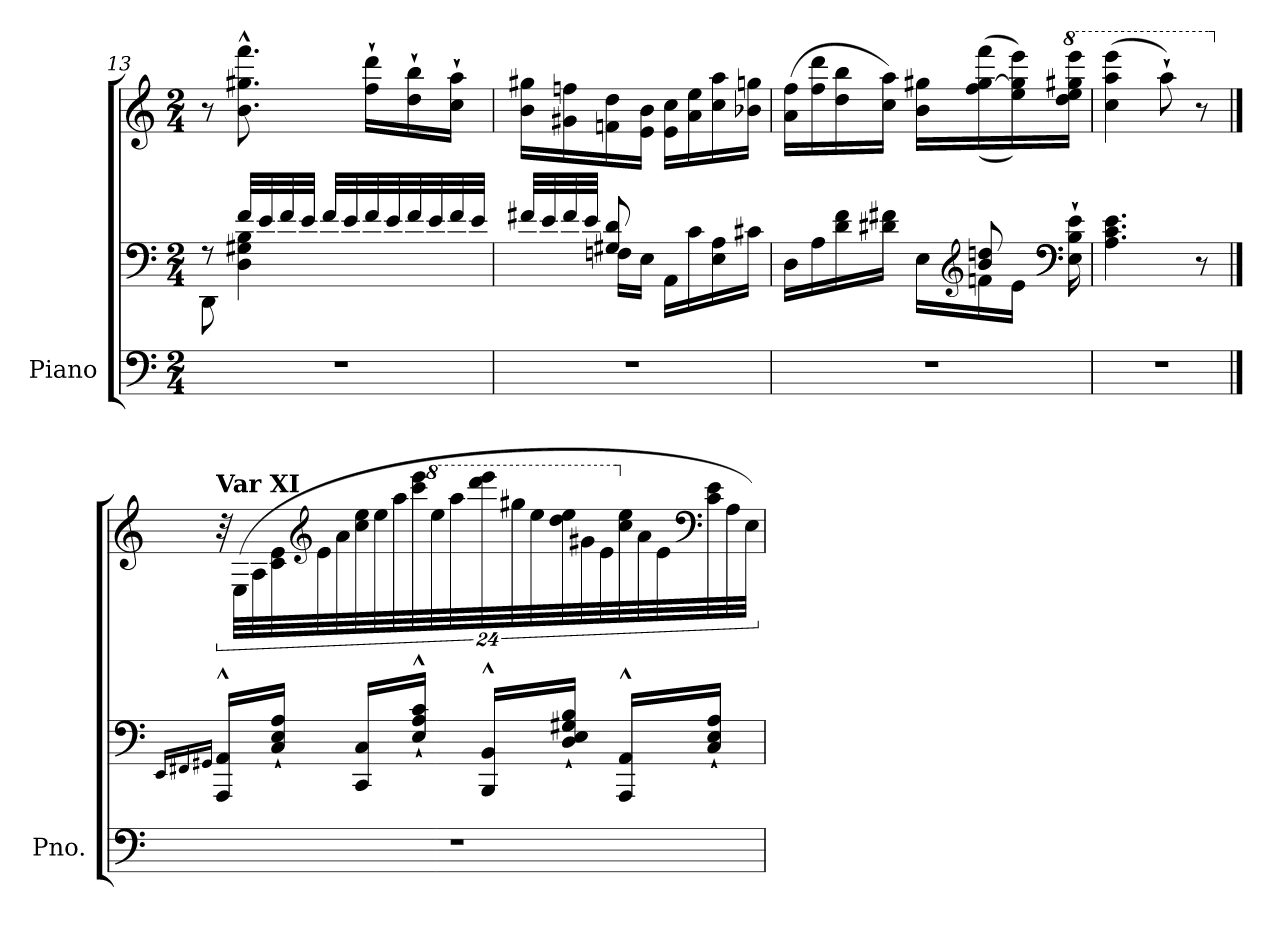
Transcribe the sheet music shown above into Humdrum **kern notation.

**kern	**kern	**kern	**dynam
*part1	*part1	*part1	*part1
*staff3	*staff2	*staff1	*staff1/2/3
*I"Piano	*	*	*
*I'Pno.	*	*	*
*clefF4	*clefF4	*clefG2	*
*k[]	*k[]	*k[]	*
*M2/4	*M2/4	*M2/4	*
=13	=13	=13	=13
*	*^	*	*
2r	8DD\	8rF	8r	.
.	32f/LLL	4D\ 4G#X\ 4B\	8.b\^^ 8.gg#X\^^ 8.fff\^^	.
.	32e/	.	.	.
.	32f/	.	.	.
.	32e/JJJ	.	.	.
.	32f/LLL	.	.	.
.	32e/	.	.	.
.	32f/	.	16ff\` 16ddd\`LL	.
.	32e/	.	.	.
.	32f/	8ryy	16dd\` 16bb\`	.
.	32e/	.	.	.
.	32f/	.	16cc\` 16aa\`JJ	.
.	32e/JJJ	.	.	.
=14	=14	=14	=14	=14
2r	32f#X/LLL	8ryy	16b\ 16gg#X\LL	.
.	32e/	.	.	.
.	32f#/	.	16g#X\ 16ffn\	.
.	32e/JJJ	.	.	.
.	8G#X/ 8d/	16Fn\LL	16fn\ 16dd\	.
.	.	16E\JJ	16e\ 16b\JJ	.
.	16AA\LL	4ryy	16e\ 16cc\LL	.
.	16c\	.	16a\ 16ee\	.
.	16E\ 16A\	.	16cc\ 16aa\	.
.	16c#X\JJ	.	16b-X\ 16ggn\JJ	.
=15	=15	=15	=15	=15
2r	16D\LL	16ryy	(>16a\ 16ff\LL	.
*	*v	*v	*	*
.	16A\	16ff\ 16ddd\	.
.	16d\ 16f\	16dd\ 16bb\	.
.	16d#X\ 16f#X\JJ	16cc\ 16aa\JJ)	.
.	16E\LL	16b\ 16gg#X\LL	.
*	*clefG2	*	*
*	*^	*	*
.	16fn\	8b/ 8ddn/	(>(<16ff\ [16gg#\ 16fff\	.
.	16e\JJ	.	16ee\ 16gg#\] 16eee\))	.
*	*clefF4	*	*	*
*	*	*	*8va	*
.	16E\` 16B\` 16e\`	16ryy	16ddd\ 16eee\ 16ggg#X\ 16eeee\JJ	.
*	*v	*v	*	*
=16	=16	=16	=16
2r	4.A\ 4.c\ 4.e\	(>4ccc\ 4aaa\ 4eeee\	.
.	.	8aaa`\)	.
.	8r	8r	.
!!LO:LB:g=z
==1	==1	==1	==1
*	*	*MM60	*
.	16qEE/LL	.	.
.	16qFF#X/	.	.
.	16qGG#X/JJ	.	.
*	*	*clefF4	*
*	*	*X8va	*
!	!	!LO:TX:a:B:t=Var XI	!
!	!	!	!LO:DY:b
!	!	!	!LO:DY:n=1:b
2r	16AAA/^^ 16AA/^^LL	48r	fff other-dynamics
.	.	(>48E\LLL	.
.	.	48A\	.
*	*	*Xbrackettup	*
.	16C/` 16E/` 16A/`JJ	48c\ 48e\	.
*	*	*clefG2	*
.	.	48e\	.
.	.	48a\	.
.	16CC/ 16C/LL	48cc\ 48ee\	.
.	.	48ee\	.
.	.	48aa\	.
.	16E/`^^ 16A/`^^ 16c/`^^JJ	48ccc\ 48eee\	.
*	*	*8va	*
.	.	48eee\	.
.	.	48aaa\	.
.	16BBB/^^ 16BB/^^LL	48dddd\ 48eeee\	.
.	.	48ggg#X\	.
.	.	48eee\	.
.	16D/` 16E/` 16G#X/` 16B/`JJ	48ddd\ 48eee\	.
.	.	48gg#X\	.
.	.	48ee\	.
*	*	*X8va	*
.	16AAA/^^ 16AA/^^LL	48cc\ 48ee\	.
.	.	48a\	.
.	.	48e\	.
*	*	*clefF4	*
.	16C/` 16E/` 16A/`JJ	48c\ 48e\	.
.	.	48A\	.
.	.	48E\JJJ)	.
=	=	=	=
*-	*-	*-	*-
